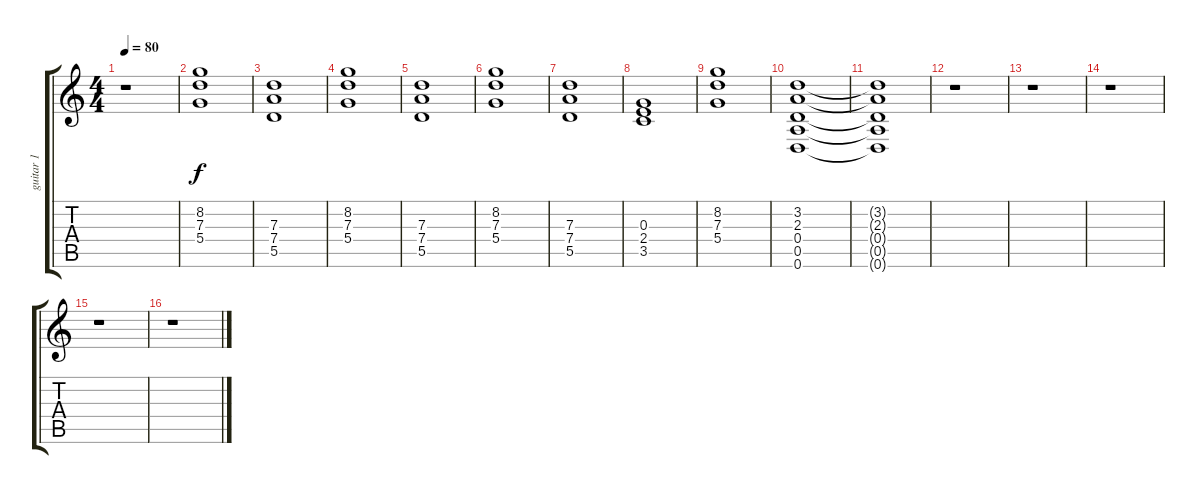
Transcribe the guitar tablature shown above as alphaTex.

\track ("guitar 1" "guitar 1") {instrument overdrivenguitar}
\staff {score tabs}
\tuning (E4 B3 G3 D3 A2 D2) {hide}
\ts (4 4)
\tempo 80
\clef g2
\ks c
r.1{dy f} |
(8.2 7.3 5.4).1 |
(7.3 7.4 5.5).1 |
(8.2 7.3 5.4).1 |
(7.3 7.4 5.5).1 |
(8.2 7.3 5.4).1 |
(7.3 7.4 5.5).1 |
(0.3 2.4 3.5).1 |
(8.2 7.3 5.4).1 |
(3.2 2.3 0.4 0.5 0.6).1 |
(3.2{t} 2.3{t} 0.4{t} 0.5{t} 0.6{t}).1 |
r.1 |
r.1 |
r.1 |
r.1 |
r.1
